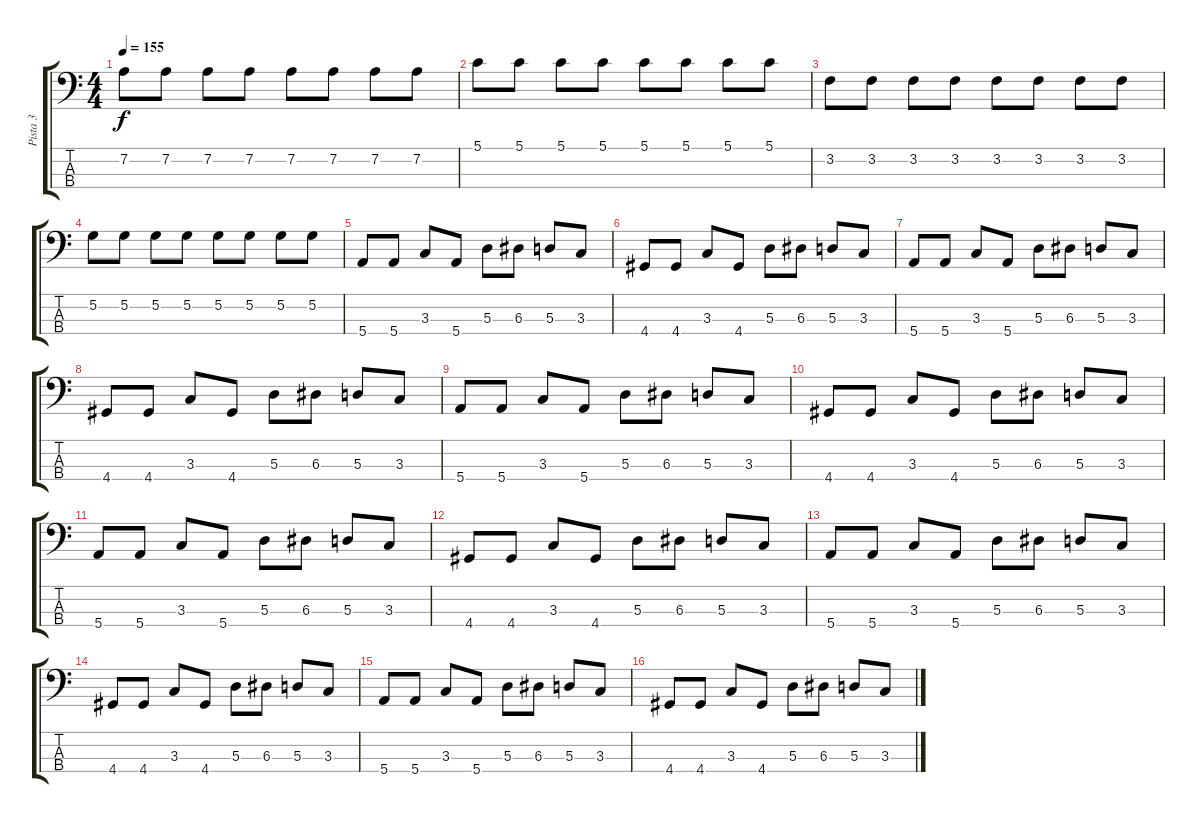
\track ("Pista 3" "Pista 3") {instrument electricbassfinger}
\staff {score tabs}
\tuning (G2 D2 A1 E1) {hide}
\ts (4 4)
\tempo 155
\clef f4
\ks c
7.2.8{dy f} 7.2.8 7.2.8 7.2.8 7.2.8 7.2.8 7.2.8 7.2.8 |
5.1.8 5.1.8 5.1.8 5.1.8 5.1.8 5.1.8 5.1.8 5.1.8 |
3.2.8 3.2.8 3.2.8 3.2.8 3.2.8 3.2.8 3.2.8 3.2.8 |
5.2.8 5.2.8 5.2.8 5.2.8 5.2.8 5.2.8 5.2.8 5.2.8 |
5.4.8 5.4.8 3.3.8 5.4.8 5.3.8 6.3.8 5.3.8 3.3.8 |
4.4.8 4.4.8 3.3.8 4.4.8 5.3.8 6.3.8 5.3.8 3.3.8 |
5.4.8 5.4.8 3.3.8 5.4.8 5.3.8 6.3.8 5.3.8 3.3.8 |
4.4.8 4.4.8 3.3.8 4.4.8 5.3.8 6.3.8 5.3.8 3.3.8 |
5.4.8 5.4.8 3.3.8 5.4.8 5.3.8 6.3.8 5.3.8 3.3.8 |
4.4.8 4.4.8 3.3.8 4.4.8 5.3.8 6.3.8 5.3.8 3.3.8 |
5.4.8 5.4.8 3.3.8 5.4.8 5.3.8 6.3.8 5.3.8 3.3.8 |
4.4.8 4.4.8 3.3.8 4.4.8 5.3.8 6.3.8 5.3.8 3.3.8 |
5.4.8 5.4.8 3.3.8 5.4.8 5.3.8 6.3.8 5.3.8 3.3.8 |
4.4.8 4.4.8 3.3.8 4.4.8 5.3.8 6.3.8 5.3.8 3.3.8 |
5.4.8 5.4.8 3.3.8 5.4.8 5.3.8 6.3.8 5.3.8 3.3.8 |
4.4.8 4.4.8 3.3.8 4.4.8 5.3.8 6.3.8 5.3.8 3.3.8
